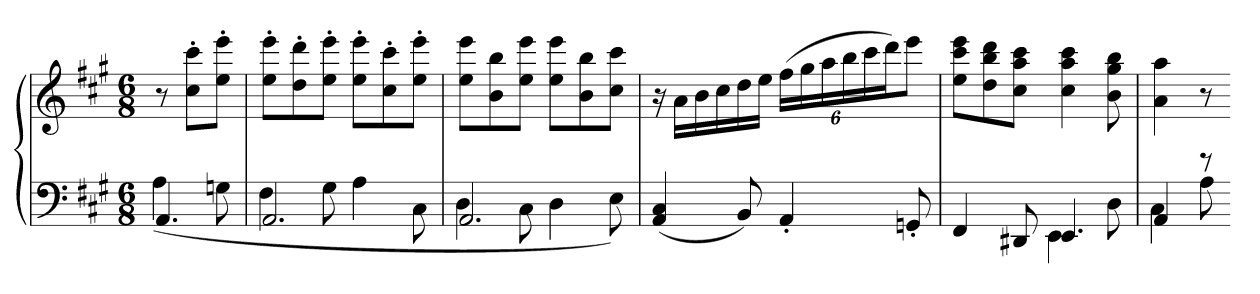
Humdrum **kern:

**kern	**kern
*part1	*part1
*staff2	*staff1
*clefF4	*clefG2
*k[f#c#g#]	*k[f#c#g#]
*A:	*A:
*M6/8	*M6/8
=	=
*^	*
4.AA	(4A	8r
.	.	8cc#' 8ccc#'L
.	8Gn	8ee' 8eee'J
=252	=252	=252
2.AA	4F#	8ee' 8eee'L
.	.	8dd' 8ddd'
.	8G#	8ee' 8eee'J
.	4A	8ee' 8eee'L
.	.	8cc#' 8ccc#'
.	8C#	8ee' 8eee'J
=253	=253	=253
2.AA	4D	8ee 8eeeL
.	.	8b 8bb
.	8C#	8ee 8eeeJ
.	4D	8ee 8eeeL
.	.	8b 8bb
.	8E)	8cc# 8ccc#J
*v	*v	*
=254	=254
(4AA 4C#	16r
.	16aLL
.	16b
.	16cc#
8BB)	16dd
.	16eeJJ
4AA'	(24ff#LL
.	24gg#
.	24aa
.	24bb
.	24ccc#
.	24dddJ)
8GGn'	8eeeJ
=255	=255
*^	*
4FF#	4.ryy	8ee 8ccc# 8eeeL
.	.	8dd 8bb 8ddd
8DD#X	.	8cc# 8aa 8ccc#J
4.EE	4EE	4cc# 4aa 4ccc#
.	8D	8b 8gg# 8bb
=256	=256	=256
4AA	4C#	4a 4aa
8r	8A	8r
*v	*v	*
=-	=-
*-	*-
